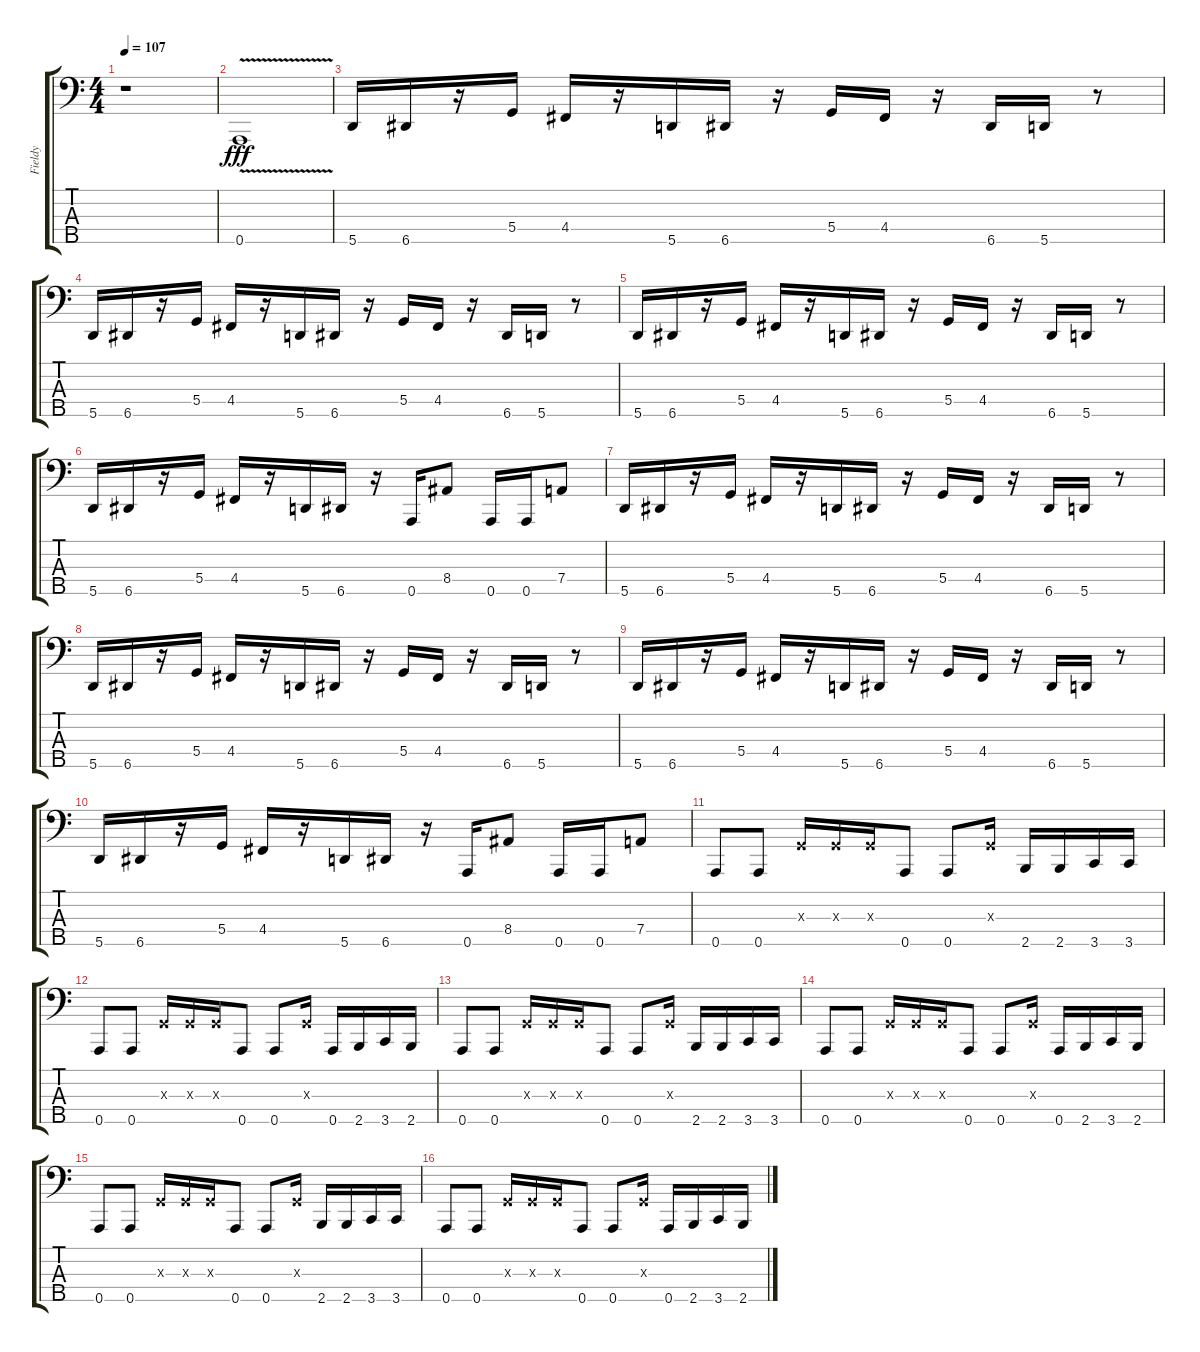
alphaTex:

\track ("Fieldy" "Fieldy") {instrument slapbass1}
\staff {score tabs}
\tuning (F2 C2 G1 D1 A0) {hide}
\ts (4 4)
\tempo 107
\clef f4
\ks c
r.1{dy fff} |
0.5{v}.1 |
5.5.16 6.5.16 r.16 5.4.16 4.4.16 r.16 5.5.16 6.5.16 r.16 5.4.16 4.4.16 r.16 6.5.16 5.5.16 r.8 |
5.5.16 6.5.16 r.16 5.4.16 4.4.16 r.16 5.5.16 6.5.16 r.16 5.4.16 4.4.16 r.16 6.5.16 5.5.16 r.8 |
5.5.16 6.5.16 r.16 5.4.16 4.4.16 r.16 5.5.16 6.5.16 r.16 5.4.16 4.4.16 r.16 6.5.16 5.5.16 r.8 |
5.5.16 6.5.16 r.16 5.4.16 4.4.16 r.16 5.5.16 6.5.16 r.16 0.5.16 8.4.8 0.5.16 0.5.16 7.4.8 |
5.5.16 6.5.16 r.16 5.4.16 4.4.16 r.16 5.5.16 6.5.16 r.16 5.4.16 4.4.16 r.16 6.5.16 5.5.16 r.8 |
5.5.16 6.5.16 r.16 5.4.16 4.4.16 r.16 5.5.16 6.5.16 r.16 5.4.16 4.4.16 r.16 6.5.16 5.5.16 r.8 |
5.5.16 6.5.16 r.16 5.4.16 4.4.16 r.16 5.5.16 6.5.16 r.16 5.4.16 4.4.16 r.16 6.5.16 5.5.16 r.8 |
5.5.16 6.5.16 r.16 5.4.16 4.4.16 r.16 5.5.16 6.5.16 r.16 0.5.16 8.4.8 0.5.16 0.5.16 7.4.8 |
0.5.8 0.5.8 0.3{x}.16 0.3{x}.16 0.3{x}.16 0.5.8 0.5.8 0.3{x}.16 2.5.16 2.5.16 3.5.16 3.5.16 |
0.5.8 0.5.8 0.3{x}.16 0.3{x}.16 0.3{x}.16 0.5.8 0.5.8 0.3{x}.16 0.5.16 2.5.16 3.5.16 2.5.16 |
0.5.8 0.5.8 0.3{x}.16 0.3{x}.16 0.3{x}.16 0.5.8 0.5.8 0.3{x}.16 2.5.16 2.5.16 3.5.16 3.5.16 |
0.5.8 0.5.8 0.3{x}.16 0.3{x}.16 0.3{x}.16 0.5.8 0.5.8 0.3{x}.16 0.5.16 2.5.16 3.5.16 2.5.16 |
0.5.8 0.5.8 0.3{x}.16 0.3{x}.16 0.3{x}.16 0.5.8 0.5.8 0.3{x}.16 2.5.16 2.5.16 3.5.16 3.5.16 |
0.5.8 0.5.8 0.3{x}.16 0.3{x}.16 0.3{x}.16 0.5.8 0.5.8 0.3{x}.16 0.5.16 2.5.16 3.5.16 2.5.16
